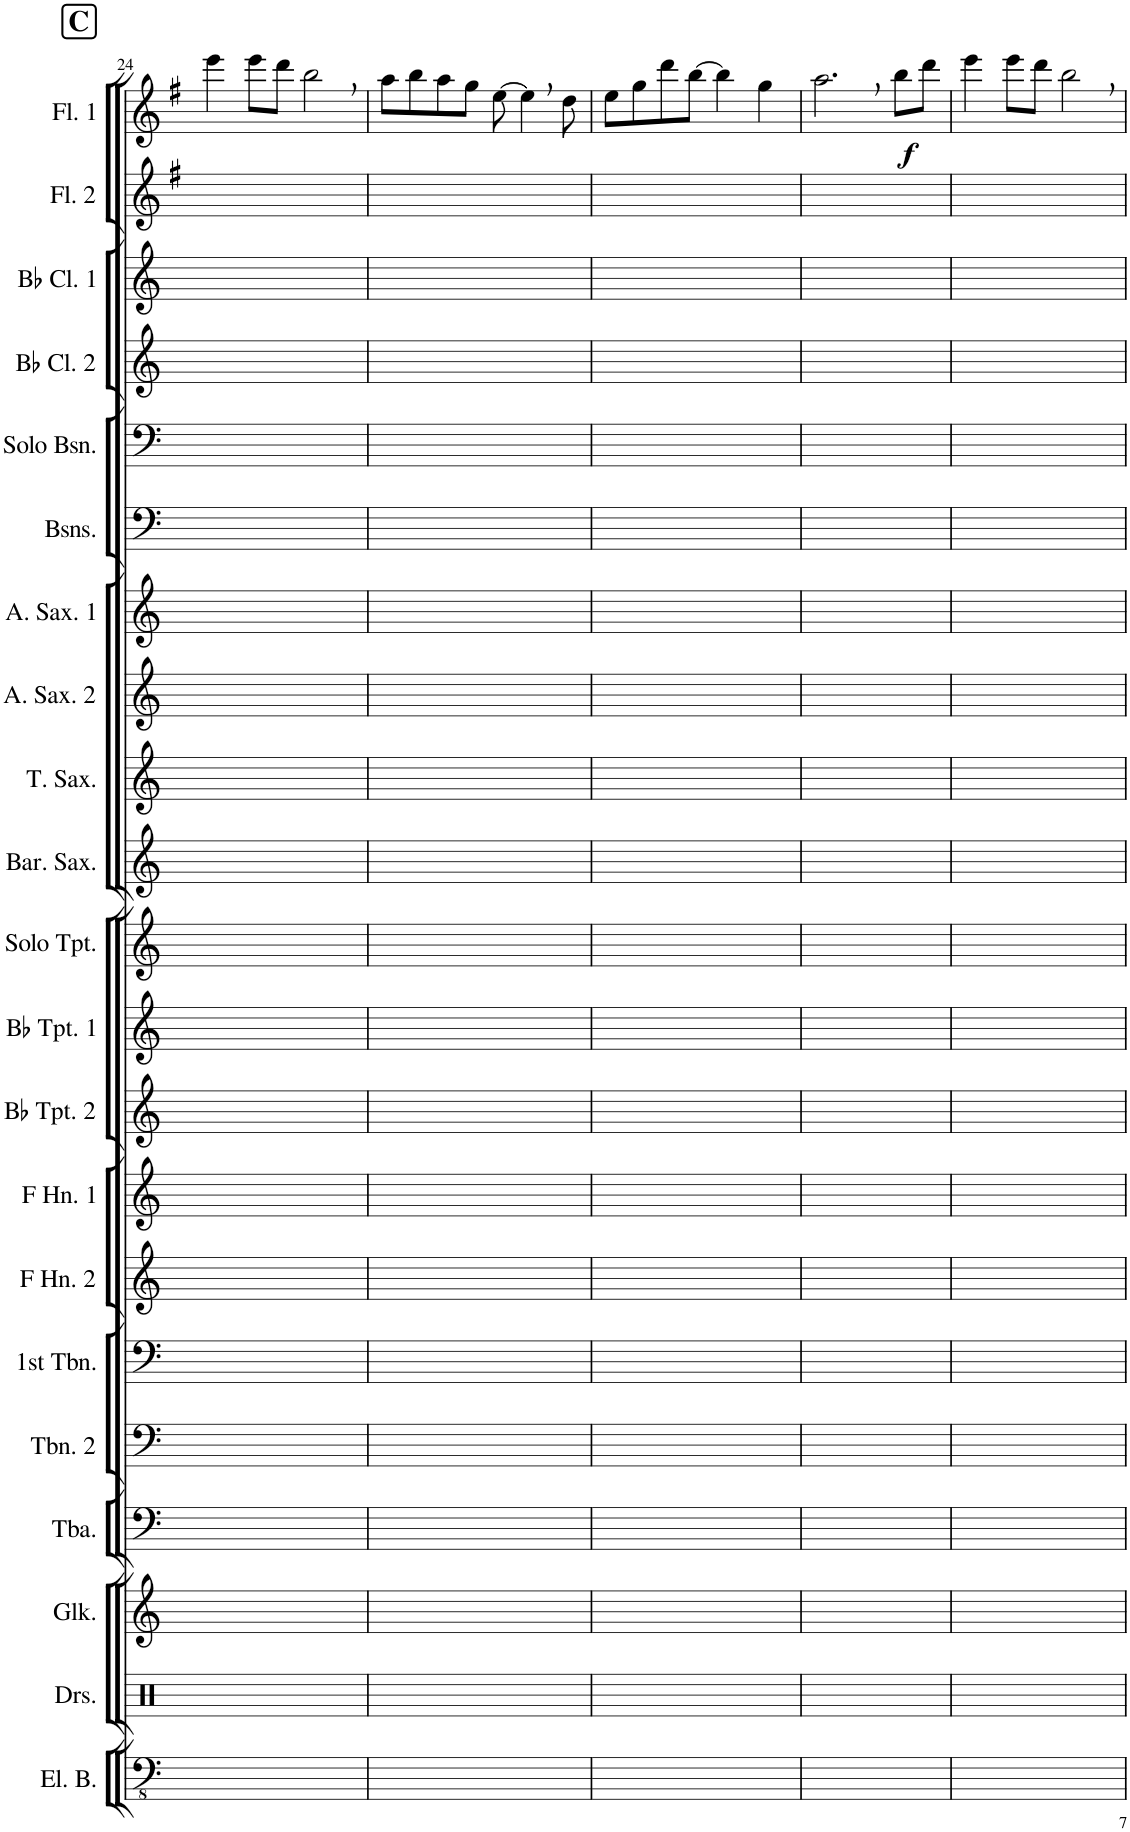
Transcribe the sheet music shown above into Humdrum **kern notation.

**kern	**kern	**kern	**kern	**kern	**kern	**kern	**kern	**kern	**kern	**kern	**kern	**kern	**kern	**kern	**kern	**kern	**kern	**kern	**kern	**kern	**dynam
*part21	*part20	*part19	*part18	*part17	*part16	*part15	*part14	*part13	*part12	*part11	*part10	*part9	*part8	*part7	*part6	*part5	*part4	*part3	*part2	*part1	*part1
*staff21	*staff20	*staff19	*staff18	*staff17	*staff16	*staff15	*staff14	*staff13	*staff12	*staff11	*staff10	*staff9	*staff8	*staff7	*staff6	*staff5	*staff4	*staff3	*staff2	*staff1	*staff1
*I"Electric Bass	*I"Drumset	*I"Glockenspiel	*I"Tuba	*I"2nd Trombone	*I"1st Trombone	*I"2nd Horn in F	*I"1st Horn in F	*I"2nd Trumpets	*I"1st Trumpets	*I"Solo Trumpets	*I"Baritone Saxophone	*I"Tenor Saxophone	*I"2nd Alto Saxophone (opt)	*I"1st Alto Saxophones	*I"Bassoons	*I"Solo Bassoon	*I"2nd Bb Clarinet	*I"1st Bb Clarinet	*I"2nd Flutes	*I"1st Flutes	*
*I'El. B.	*I'Drs.	*I'Glk.	*I'Tba.	*I'Tbn. 2	*I'1st Tbn.	*	*	*	*	*I'Solo Tpt.	*I'Bar. Sax.	*I'T. Sax.	*I'A. Sax. 2	*I'A. Sax. 1	*I'Bsns.	*I'Solo Bsn.	*I'Bb Cl. 2	*I'Bb Cl. 1	*I'Fl. 2	*I'Fl. 1	*
!!LO:PB:g=z
*clefFv4	*clefX	*clefG2	*clefF4	*clefF4	*clefF4	*clefG2	*clefG2	*clefG2	*clefG2	*clefG2	*clefG2	*clefG2	*clefG2	*clefG2	*clefF4	*clefF4	*clefG2	*clefG2	*clefG2	*clefG2	*
*	*	*Trd-14c-24	*	*	*	*Trd4c7	*Trd4c7	*Trd1c2	*Trd1c2	*Trd1c2	*Trd12c21	*Trd8c14	*Trd5c9	*Trd5c9	*	*	*Trd1c2	*Trd1c2	*	*	*
*k[]	*k[]	*k[]	*k[]	*k[]	*k[]	*k[]	*k[]	*k[]	*k[]	*k[]	*k[]	*k[]	*k[]	*k[]	*k[]	*k[]	*k[]	*k[]	*k[f#]	*k[f#]	*
*	*	*	*	*	*	*	*	*	*	*	*	*	*	*	*	*	*	*	*M4/4	*M4/4	*
!!LO:REH:place=s1:a:B:cj:fs=14:t=C
=24	=24	=24	=24	=24	=24	=24	=24	=24	=24	=24	=24	=24	=24	=24	=24	=24	=24	=24	=24	=24	=24
1r	1r	1r	1r	1r	1r	1r	1r	1r	1r	1r	1r	1r	1r	1r	1r	1r	1r	1r	1r	4eee\	.
.	.	.	.	.	.	.	.	.	.	.	.	.	.	.	.	.	.	.	.	8eee\L	.
.	.	.	.	.	.	.	.	.	.	.	.	.	.	.	.	.	.	.	.	8ddd\J	.
.	.	.	.	.	.	.	.	.	.	.	.	.	.	.	.	.	.	.	.	2bb,\	.
=25	=25	=25	=25	=25	=25	=25	=25	=25	=25	=25	=25	=25	=25	=25	=25	=25	=25	=25	=25	=25	=25
1r	1r	1r	1r	1r	1r	1r	1r	1r	1r	1r	1r	1r	1r	1r	1r	1r	1r	1r	1r	8aa\L	.
.	.	.	.	.	.	.	.	.	.	.	.	.	.	.	.	.	.	.	.	8bb\	.
.	.	.	.	.	.	.	.	.	.	.	.	.	.	.	.	.	.	.	.	8aa\	.
.	.	.	.	.	.	.	.	.	.	.	.	.	.	.	.	.	.	.	.	8gg\J	.
.	.	.	.	.	.	.	.	.	.	.	.	.	.	.	.	.	.	.	.	[8ee\	.
.	.	.	.	.	.	.	.	.	.	.	.	.	.	.	.	.	.	.	.	4ee,\]	.
.	.	.	.	.	.	.	.	.	.	.	.	.	.	.	.	.	.	.	.	8dd\	.
=26	=26	=26	=26	=26	=26	=26	=26	=26	=26	=26	=26	=26	=26	=26	=26	=26	=26	=26	=26	=26	=26
1r	1r	1r	1r	1r	1r	1r	1r	1r	1r	1r	1r	1r	1r	1r	1r	1r	1r	1r	1r	8ee\L	.
.	.	.	.	.	.	.	.	.	.	.	.	.	.	.	.	.	.	.	.	8gg\	.
.	.	.	.	.	.	.	.	.	.	.	.	.	.	.	.	.	.	.	.	8ddd\	.
.	.	.	.	.	.	.	.	.	.	.	.	.	.	.	.	.	.	.	.	[8bb\J	.
.	.	.	.	.	.	.	.	.	.	.	.	.	.	.	.	.	.	.	.	4bb\]	.
.	.	.	.	.	.	.	.	.	.	.	.	.	.	.	.	.	.	.	.	4gg\	.
=27	=27	=27	=27	=27	=27	=27	=27	=27	=27	=27	=27	=27	=27	=27	=27	=27	=27	=27	=27	=27	=27
1r	1r	1r	1r	1r	1r	1r	1r	1r	1r	1r	1r	1r	1r	1r	1r	1r	1r	1r	1r	2.aa,\	.
!	!	!	!	!	!	!	!	!	!	!	!	!	!	!	!	!	!	!	!	!	!LO:DY:b
.	.	.	.	.	.	.	.	.	.	.	.	.	.	.	.	.	.	.	.	8bb\L	f
.	.	.	.	.	.	.	.	.	.	.	.	.	.	.	.	.	.	.	.	8ddd\J	.
=28	=28	=28	=28	=28	=28	=28	=28	=28	=28	=28	=28	=28	=28	=28	=28	=28	=28	=28	=28	=28	=28
1r	1r	1r	1r	1r	1r	1r	1r	1r	1r	1r	1r	1r	1r	1r	1r	1r	1r	1r	1r	4eee\	.
.	.	.	.	.	.	.	.	.	.	.	.	.	.	.	.	.	.	.	.	8eee\L	.
.	.	.	.	.	.	.	.	.	.	.	.	.	.	.	.	.	.	.	.	8ddd\J	.
.	.	.	.	.	.	.	.	.	.	.	.	.	.	.	.	.	.	.	.	2bb,\	.
=	=	=	=	=	=	=	=	=	=	=	=	=	=	=	=	=	=	=	=	=	=
*-	*-	*-	*-	*-	*-	*-	*-	*-	*-	*-	*-	*-	*-	*-	*-	*-	*-	*-	*-	*-	*-
